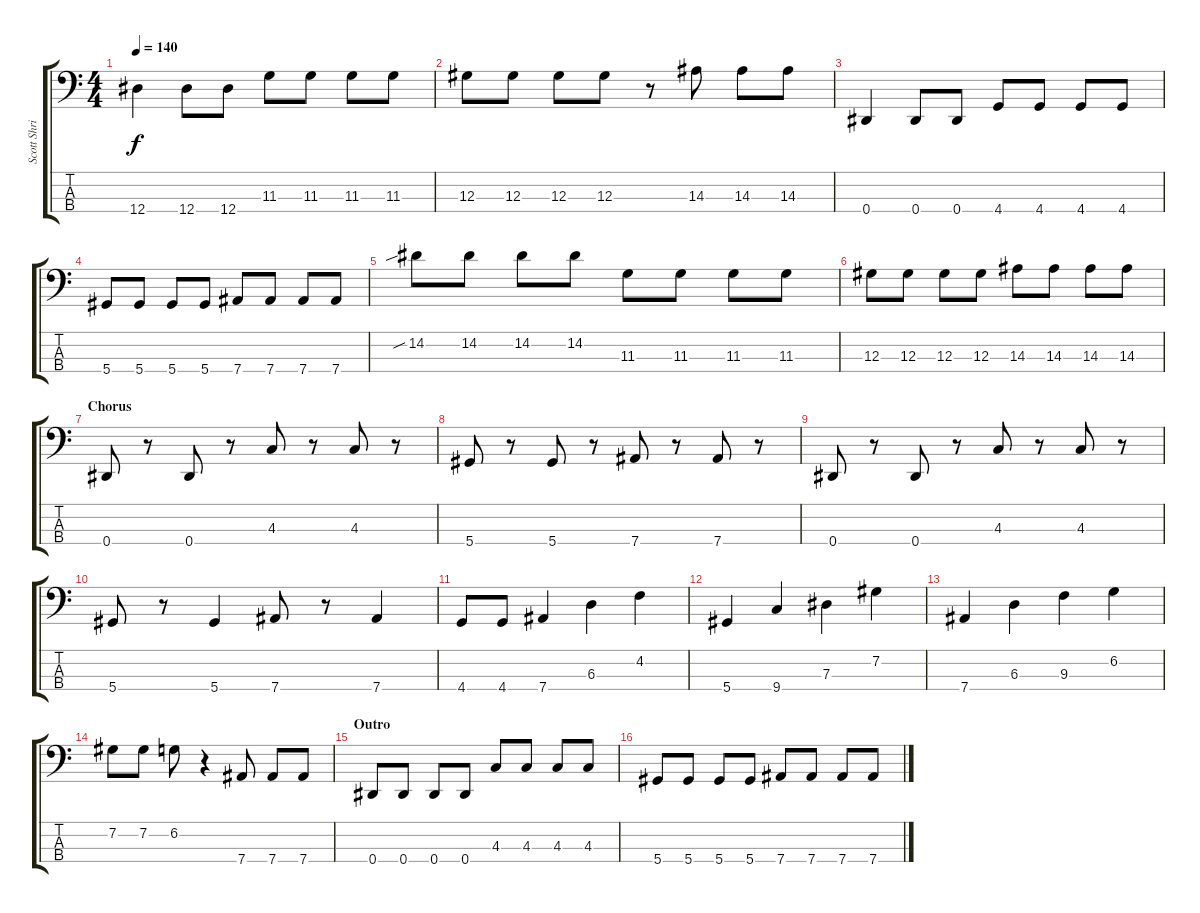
\track ("Scott Shriner" "Scott Shri") {instrument electricbasspick}
\staff {score tabs}
\tuning (Gb2 Db2 Ab1 Eb1) {hide}
\ts (4 4)
\tempo 140
\clef f4
\ks c
12.4.4{dy f} 12.4.8 12.4.8 11.3.8 11.3.8 11.3.8 11.3.8 |
12.3.8 12.3.8 12.3.8 12.3.8 r.8 14.3.8 14.3.8 14.3.8 |
0.4.4 0.4.8 0.4.8 4.4.8 4.4.8 4.4.8 4.4.8 |
5.4.8 5.4.8 5.4.8 5.4.8 7.4.8 7.4.8 7.4.8 7.4.8 |
14.2{sib}.8 14.2.8 14.2.8 14.2.8 11.3.8 11.3.8 11.3.8 11.3.8 |
12.3.8 12.3.8 12.3.8 12.3.8 14.3.8 14.3.8 14.3.8 14.3.8 |
\section ("" "Chorus")
0.4.8 r.8 0.4.8 r.8 4.3.8 r.8 4.3.8 r.8 |
5.4.8 r.8 5.4.8 r.8 7.4.8 r.8 7.4.8 r.8 |
0.4.8 r.8 0.4.8 r.8 4.3.8 r.8 4.3.8 r.8 |
5.4.8 r.8 5.4.4 7.4.8 r.8 7.4.4 |
4.4.8 4.4.8 7.4.4 6.3.4 4.2.4 |
5.4.4 9.4.4 7.3.4 7.2.4 |
7.4.4 6.3.4 9.3.4 6.2.4 |
7.2.8 7.2.8 6.2.8 r.4 7.4.8 7.4.8 7.4.8 |
\section ("" "Outro")
0.4.8 0.4.8 0.4.8 0.4.8 4.3.8 4.3.8 4.3.8 4.3.8 |
5.4.8 5.4.8 5.4.8 5.4.8 7.4.8 7.4.8 7.4.8 7.4.8
